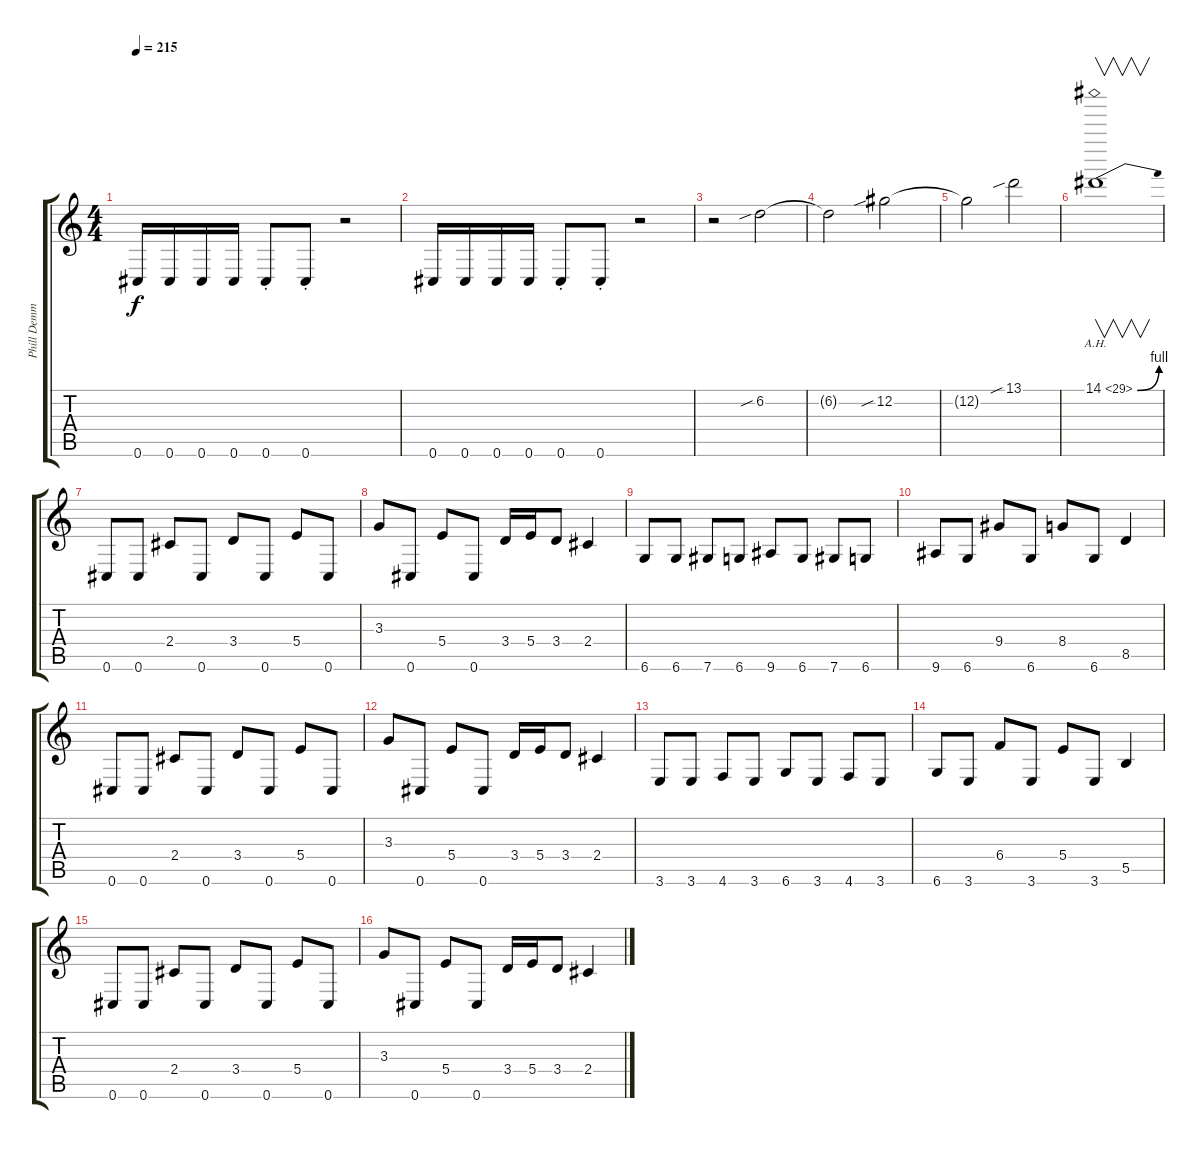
\track ("Phill Demmel" "Phill Demm") {instrument distortionguitar}
\staff {score tabs}
\tuning (Db4 Ab3 E3 B2 Gb2 Db2) {hide}
\ts (4 4)
\tempo 215
\clef g2
\ks c
0.6.16{dy f} 0.6.16 0.6.16 0.6.16 0.6{st}.8 0.6{st}.8 r.2 |
0.6.16 0.6.16 0.6.16 0.6.16 0.6{st}.8 0.6{st}.8 r.2 |
r.2 6.2{sib}.2 |
6.2{t}.2 12.2{sib}.2 |
12.2{t}.2 13.1{sib}.2 |
14.1{be (bend 0 0 60 4) ah 15}.1{v} |
0.6.8 0.6.8 2.4.8 0.6.8 3.4.8 0.6.8 5.4.8 0.6.8 |
3.3.8 0.6.8 5.4.8 0.6.8 3.4.16 5.4.16 3.4.8 2.4.4 |
6.6.8 6.6.8 7.6.8 6.6.8 9.6.8 6.6.8 7.6.8 6.6.8 |
9.6.8 6.6.8 9.4.8 6.6.8 8.4.8 6.6.8 8.5.4 |
0.6.8 0.6.8 2.4.8 0.6.8 3.4.8 0.6.8 5.4.8 0.6.8 |
3.3.8 0.6.8 5.4.8 0.6.8 3.4.16 5.4.16 3.4.8 2.4.4 |
3.6.8 3.6.8 4.6.8 3.6.8 6.6.8 3.6.8 4.6.8 3.6.8 |
6.6.8 3.6.8 6.4.8 3.6.8 5.4.8 3.6.8 5.5.4 |
0.6.8 0.6.8 2.4.8 0.6.8 3.4.8 0.6.8 5.4.8 0.6.8 |
3.3.8 0.6.8 5.4.8 0.6.8 3.4.16 5.4.16 3.4.8 2.4.4
